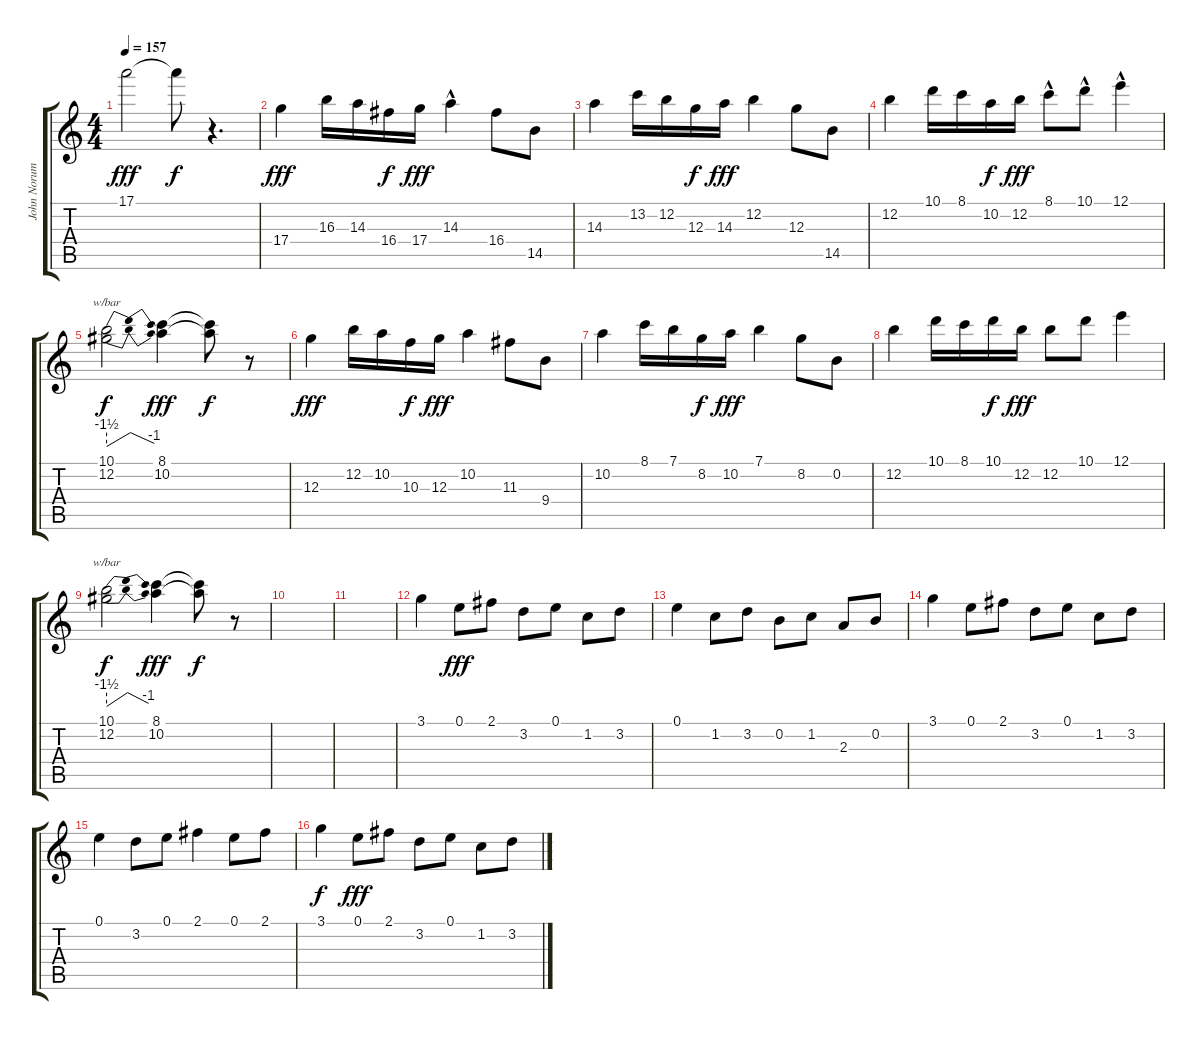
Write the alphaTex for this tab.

\track ("John Norum" "John Norum") {instrument distortionguitar}
\staff {score tabs}
\tuning (E4 B3 G3 D3 A2 E2) {hide}
\ts (4 4)
\tempo 157
\clef g2
\ks c
17.1.2{dy fff} 17.1{t}.8{dy f} r.4{d} |
17.4.4{dy fff} 16.3.16 14.3.16 16.4.16{dy f} 17.4.16{dy fff} 14.3{hac}.4 16.4.8 14.5.8 |
14.3.4 13.2.16 12.2.16 12.3.16{dy f} 14.3.16{dy fff} 12.2.4 12.3.8 14.5.8 |
12.2.4 10.1.16 8.1.16 10.2.16{dy f} 12.2.16{dy fff} 8.1{hac}.8 10.1{hac}.8 12.1{hac}.4 |
(10.1 12.2).2{tbe (dip default 0 -6 15 0 49 0 60 -4) dy f} (8.1 10.2).4{dy fff} (8.1{t} 10.2{t}).8{dy f} r.8 |
12.3.4{dy fff} 12.2.16 10.2.16 10.3.16{dy f} 12.3.16{dy fff} 10.2.4 11.3.8 9.4.8 |
10.2.4 8.1.16 7.1.16 8.2.16{dy f} 10.2.16{dy fff} 7.1.4 8.2.8 0.2.8 |
12.2.4 10.1.16 8.1.16 10.1.16{dy f} 12.2.16{dy fff} 12.2.8 10.1.8 12.1.4 |
(10.1 12.2).2{tbe (dip default 0 -6 15 0 49 0 60 -4) dy f} (8.1 10.2).4{dy fff} (8.1{t} 10.2{t}).8{dy f} r.8 |
|
|
3.1.4{volume 10 instrument distortionguitar} 0.1.8{dy fff} 2.1.8 3.2.8 0.1.8 1.2.8 3.2.8 |
0.1.4 1.2.8 3.2.8 0.2.8 1.2.8 2.3.8 0.2.8 |
3.1.4 0.1.8 2.1.8 3.2.8 0.1.8 1.2.8 3.2.8 |
0.1.4 3.2.8 0.1.8 2.1.4 0.1.8 2.1.8 |
3.1.4{dy f} 0.1.8{dy fff} 2.1.8 3.2.8 0.1.8 1.2.8 3.2.8
